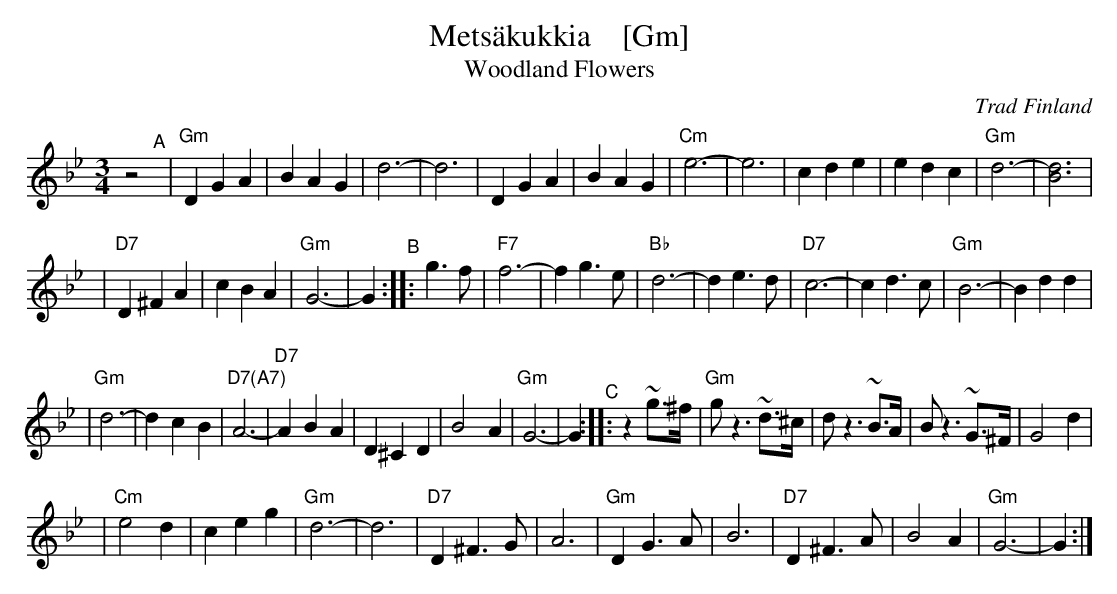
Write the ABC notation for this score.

X:1
T: Mets\"akukkia    [Gm]
T: Woodland Flowers
O: Trad Finland
M: 3/4
L: 1/8
K: Gm
z4 "^A"[|]\
| "Gm"D2 G2 A2 | B2 A2 G2 | d6- | d6 \
| D2 G2 A2 | B2 A2 G2 | "Cm"e6- | e6 \
| c2 d2 e2 | e2 d2 c2 | "Gm"d6- | [d6B6] |
| "D7"D2 ^F2 A2 | c2 B2 A2 | "Gm"G6- | G2 "^B":: g3f \
| "F7"f6- | f2 g3 e | "Bb"d6- | d2 e3 d \
| "D7"c6- | c2 d3 c | "Gm"B6- | B2 d2 d2 |
| "Gm"d6- | d2 c2 B2 | "D7(A7)"A6- | "D7"A2 B2 A2 \
| D2 ^C2 D2 | B4 A2 | "Gm"G6- | G2 "^C":: z2 ~g>^f \
| "Gm"g z3 ~d>^c | d  z3 ~B>A | B z3  ~G>^F | G4 d2 |
| "Cm"e4 d2 | c2 e2 g2 | "Gm"d6- | d6 \
| "D7"D2 ^F3 G | A6 | "Gm"D2 G3 A | B6 \
| "D7"D2 ^F3 A | B4 A2 | "Gm"G6- | G2 :|
